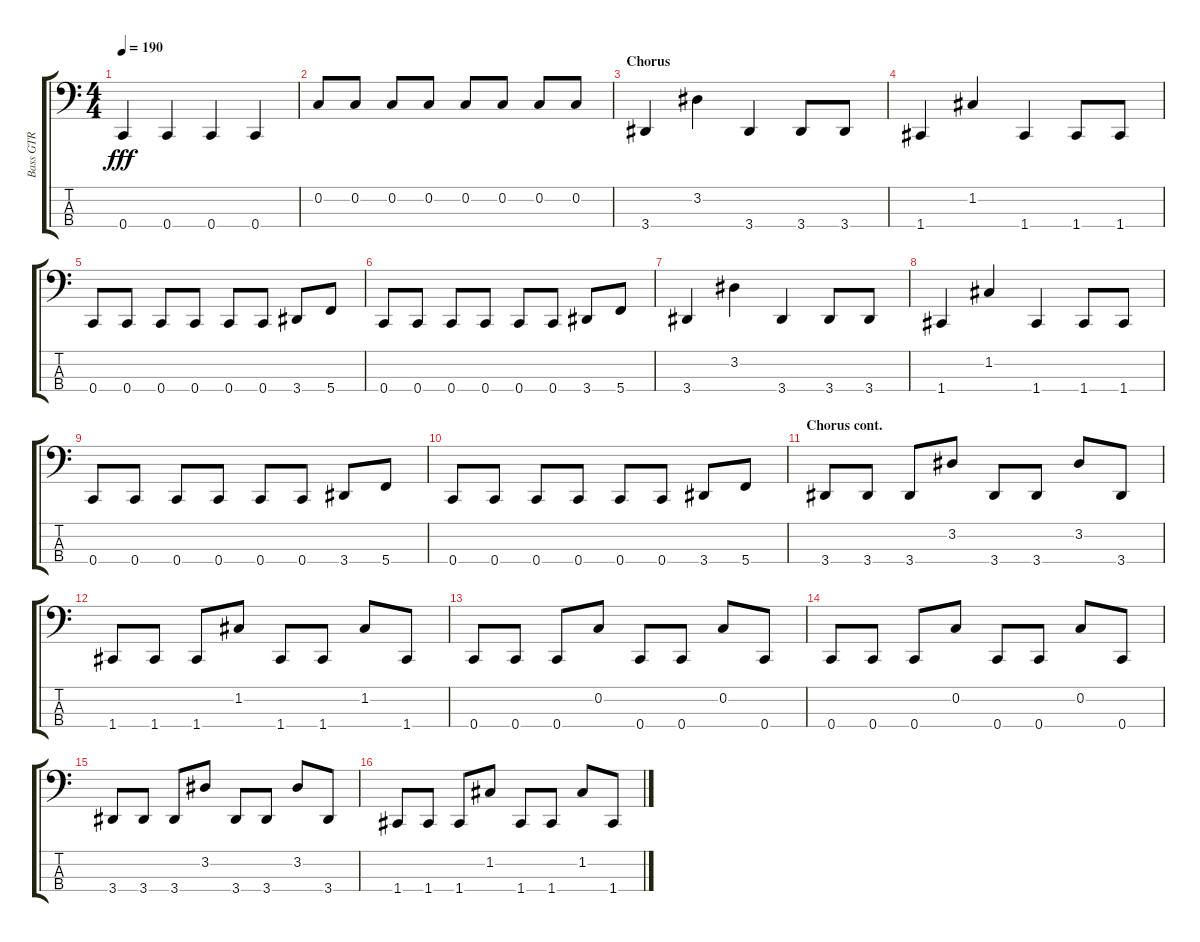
\track ("Bass GTR" "Bass GTR") {instrument electricbassfinger}
\staff {score tabs}
\tuning (F2 C2 G1 C1) {hide}
\ts (4 4)
\tempo 190
\clef f4
\ks aminor
0.4.4{dy fff} 0.4.4 0.4.4 0.4.4 |
0.2.8 0.2.8 0.2.8 0.2.8 0.2.8 0.2.8 0.2.8 0.2.8 |
\section ("" "Chorus")
3.4.4 3.2.4 3.4.4 3.4.8 3.4.8 |
1.4.4 1.2.4 1.4.4 1.4.8 1.4.8 |
0.4.8 0.4.8 0.4.8 0.4.8 0.4.8 0.4.8 3.4.8 5.4.8 |
0.4.8 0.4.8 0.4.8 0.4.8 0.4.8 0.4.8 3.4.8 5.4.8 |
3.4.4 3.2.4 3.4.4 3.4.8 3.4.8 |
1.4.4 1.2.4 1.4.4 1.4.8 1.4.8 |
0.4.8 0.4.8 0.4.8 0.4.8 0.4.8 0.4.8 3.4.8 5.4.8 |
0.4.8 0.4.8 0.4.8 0.4.8 0.4.8 0.4.8 3.4.8 5.4.8 |
\section ("" "Chorus cont.")
3.4.8 3.4.8 3.4.8 3.2.8 3.4.8 3.4.8 3.2.8 3.4.8 |
1.4.8 1.4.8 1.4.8 1.2.8 1.4.8 1.4.8 1.2.8 1.4.8 |
0.4.8 0.4.8 0.4.8 0.2.8 0.4.8 0.4.8 0.2.8 0.4.8 |
0.4.8 0.4.8 0.4.8 0.2.8 0.4.8 0.4.8 0.2.8 0.4.8 |
3.4.8 3.4.8 3.4.8 3.2.8 3.4.8 3.4.8 3.2.8 3.4.8 |
1.4.8 1.4.8 1.4.8 1.2.8 1.4.8 1.4.8 1.2.8 1.4.8
